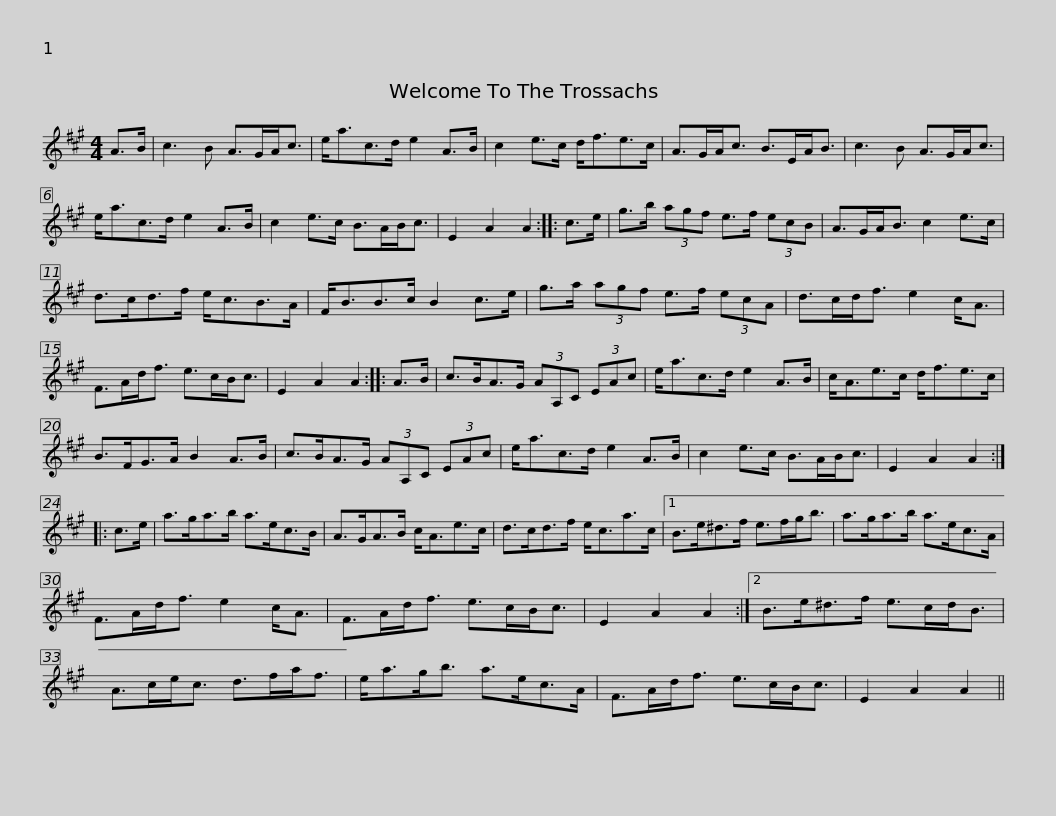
X:1
L:1/8
M:4/4
I:linebreak $
K:A
V:1 treble
V:1
 A>B | c3 B A>GA<c | e<ac>d e2 A>B | c2 e>c d<fe>c | A>GA<c B>EA<B | %5
 c3 B A>GA<c |$ e<ac>d e2 A>B | c2 e>c B>AB<c | E2 A2 A2 :: c>e | %10
 g>b (3agf e>f (3ecB | A>GA<B c2 e>c |$ d>cd>f e<cB>A | F<BB>c B2 c>e | g>a (3agf e>f (3ecA | %15
 d>cd<f e2 c<A |$ F>Ad<f e>cB<c | E2 A2 A2 :: A>B | c>BA>G (3AA,C (3EAc | %20
 e<ac>d e2 A>B |$ c<Ae>c d<fe>c | B>FG>A B2 A>B | c>BA>G (3AA,C (3EAc | e<ac>d e2 A>B |$ %25
 c2 e>c B>AB<c | E2 A2 A2 :: c>e | a>ga>b a>ec>B | A>GA>B c<Ae>c |$ %30
 d>cd>f e<ca>c |1 B>e^d>f e>fg<b | a>ga>b a>ec>A | F>Ad<f e2 c<A |$ F>Ad<f e>cB<c | %35
 E2 A2 A2 :|2 B>e^d>f e>cd<B | A>ce<c d>fa<f | e<ag<b a>ec>A |$ F>Ad<f e>cB<c | %40
 E2 A2 A2 || %41
